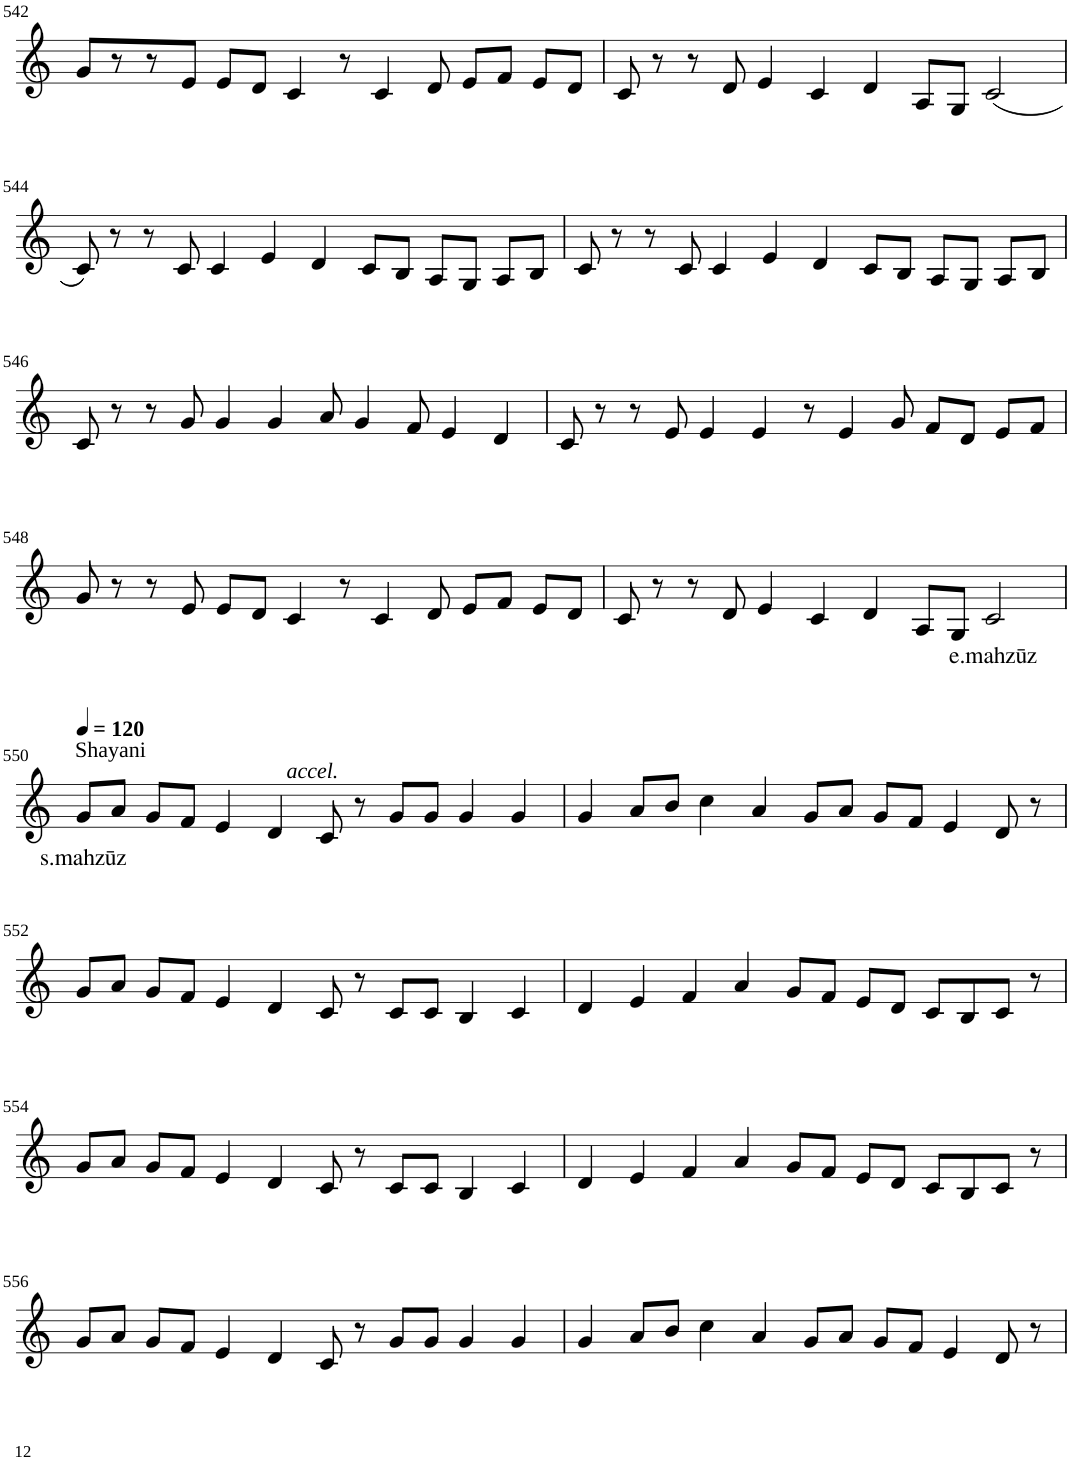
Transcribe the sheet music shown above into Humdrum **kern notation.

**kern	**text
*part1	*part1
*staff1	*staff1
*I"Violin	*
!!LO:PB:g=z
*clefG2	*
*k[]	*
*M8/4	*
=542	=542
8g/L	.
8r	.
8r	.
8e/J	.
8e/L	.
8d/J	.
4c/	.
8r	.
4c/	.
8d/	.
8e/L	.
8f/J	.
8e/L	.
8d/J	.
=543	=543
8c/	.
8r	.
8r	.
8d/	.
4e/	.
4c/	.
4d/	.
8A/L	.
8G/J	.
(2c/	.
!!LO:LB:g=z
=544	=544
8c/)	.
8r	.
8r	.
8c/	.
4c/	.
4e/	.
4d/	.
8c/L	.
8B/J	.
8A/L	.
8G/J	.
8A/L	.
8B/J	.
=545	=545
8c/	.
8r	.
8r	.
8c/	.
4c/	.
4e/	.
4d/	.
8c/L	.
8B/J	.
8A/L	.
8G/J	.
8A/L	.
8B/J	.
!!LO:LB:g=z
=546	=546
8c/	.
8r	.
8r	.
8g/	.
4g/	.
4g/	.
8a/	.
4g/	.
8f/	.
4e/	.
4d/	.
=547	=547
8c/	.
8r	.
8r	.
8e/	.
4e/	.
4e/	.
8r	.
4e/	.
8g/	.
8f/L	.
8d/J	.
8e/L	.
8f/J	.
!!LO:LB:g=z
=548	=548
8g/	.
8r	.
8r	.
8e/	.
8e/L	.
8d/J	.
!LO:TX:b:i:t=accel.	!
4c/	.
8r	.
4c/	.
8d/	.
8e/L	.
8f/J	.
8e/L	.
8d/J	.
=549	=549
8c/	.
8r	.
8r	.
8d/	.
4e/	.
4c/	.
4d/	.
8A/L	.
8G/J	.
!	!LO:LY:b
2c/	e.mahzūz
!!LO:LB:g=z
=550	=550
*MM120	*
!LO:TX:a:t=Shayani	!
!	!LO:LY:b
8g/L	s.mahzūz
8a/J	.
8g/L	.
8f/J	.
4e/	.
4d/	.
8c/	.
8r	.
8g/L	.
8g/J	.
4g/	.
4g/	.
=551	=551
4g/	.
8a/L	.
8b/J	.
4cc\	.
4a/	.
8g/L	.
8a/J	.
8g/L	.
8f/J	.
4e/	.
8d/	.
8r	.
!!LO:LB:g=z
=552	=552
8g/L	.
8a/J	.
8g/L	.
8f/J	.
4e/	.
4d/	.
8c/	.
8r	.
8c/L	.
8c/J	.
4B/	.
4c/	.
=553	=553
4d/	.
4e/	.
4f/	.
4a/	.
8g/L	.
8f/J	.
8e/L	.
8d/J	.
8c/L	.
8B/	.
8c/J	.
8r	.
!!LO:LB:g=z
=554	=554
8g/L	.
8a/J	.
8g/L	.
8f/J	.
4e/	.
4d/	.
8c/	.
8r	.
8c/L	.
8c/J	.
4B/	.
4c/	.
=555	=555
4d/	.
4e/	.
4f/	.
4a/	.
8g/L	.
8f/J	.
8e/L	.
8d/J	.
8c/L	.
8B/	.
8c/J	.
8r	.
!!LO:LB:g=z
=556	=556
8g/L	.
8a/J	.
8g/L	.
8f/J	.
4e/	.
4d/	.
8c/	.
8r	.
8g/L	.
8g/J	.
4g/	.
4g/	.
=557	=557
4g/	.
8a/L	.
8b/J	.
4cc\	.
4a/	.
8g/L	.
8a/J	.
8g/L	.
8f/J	.
4e/	.
8d/	.
8r	.
=	=
*-	*-
